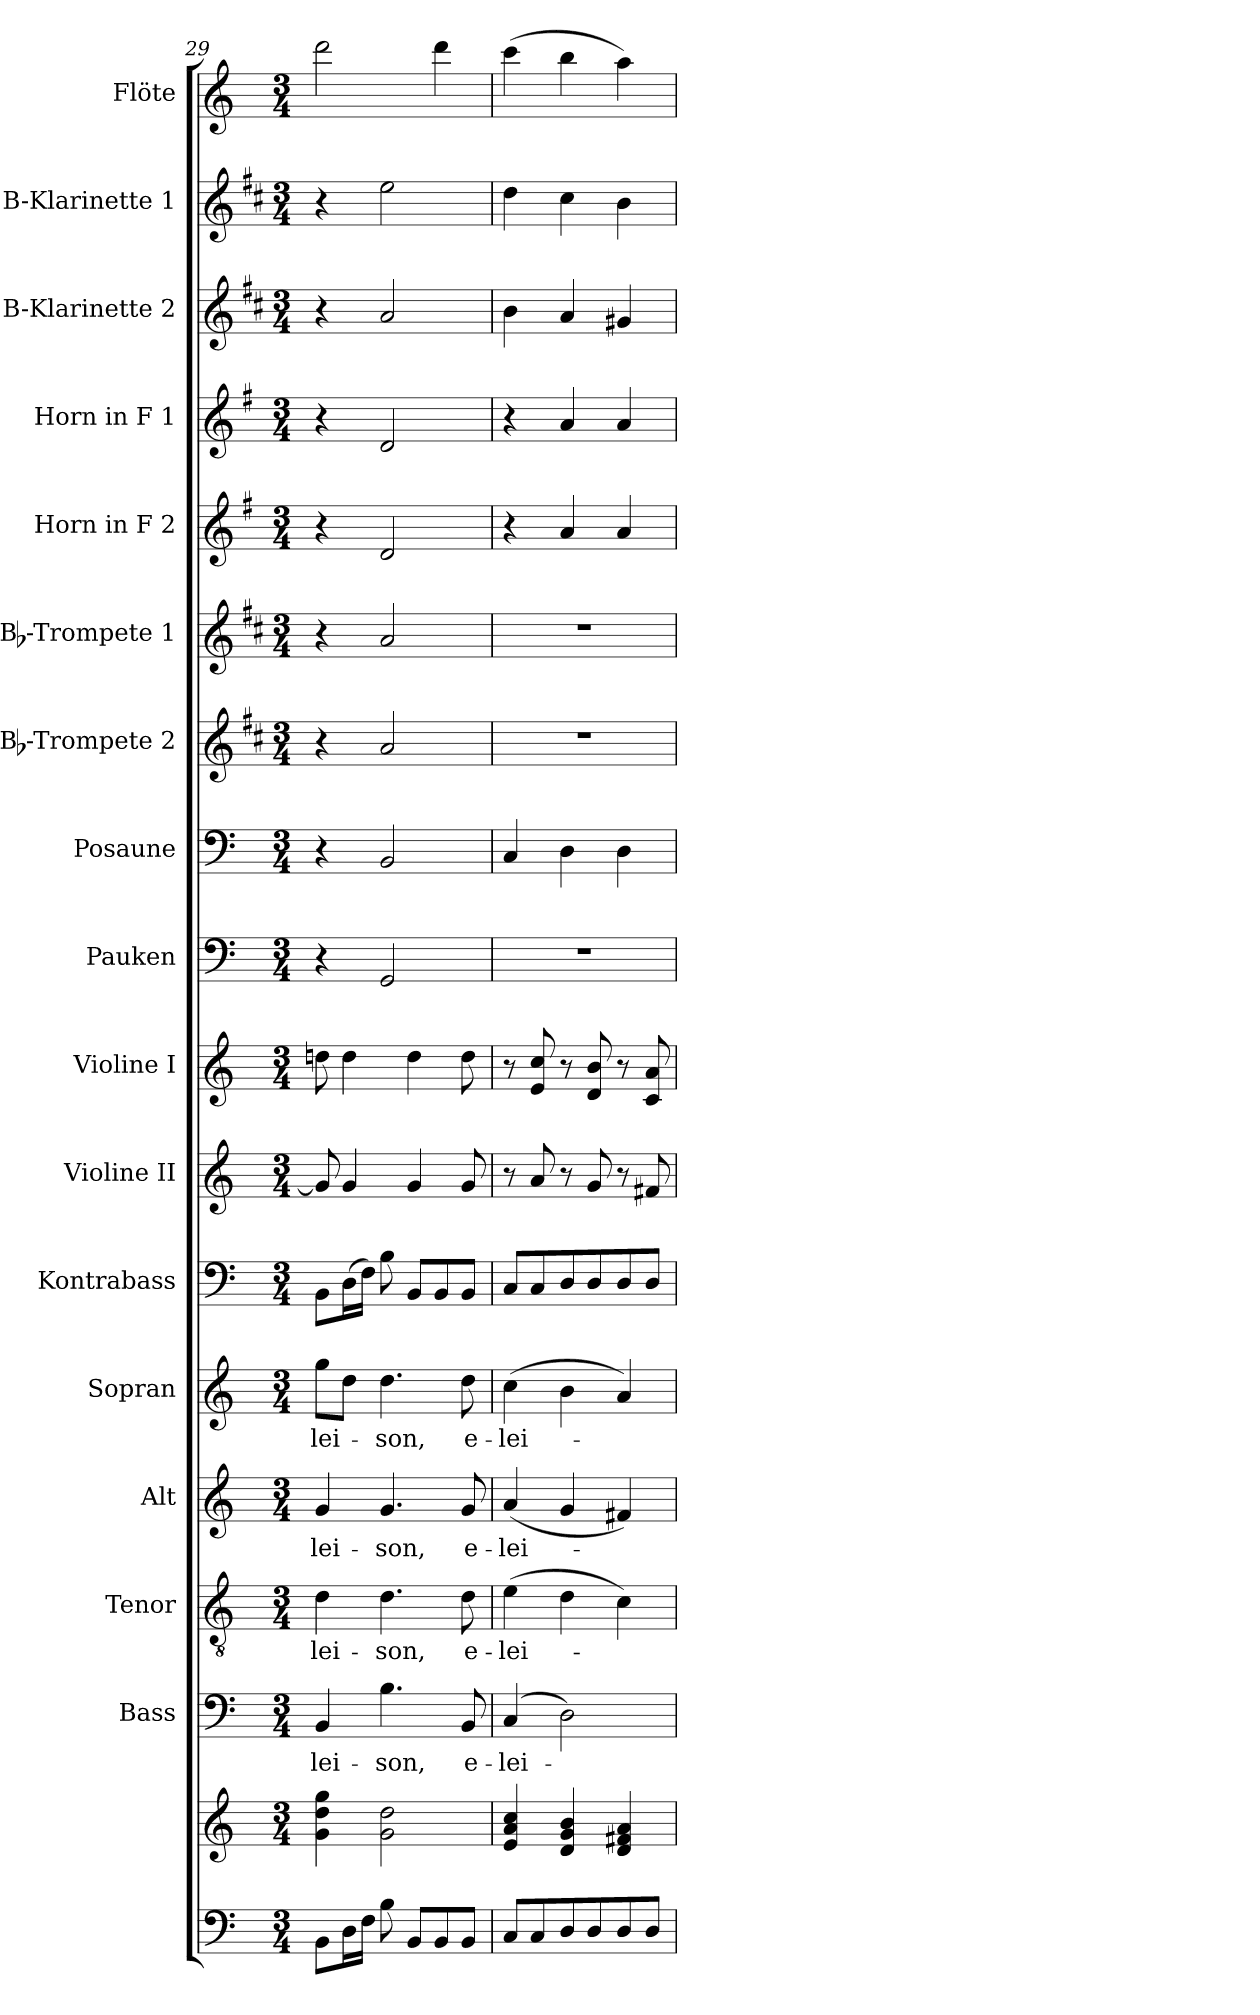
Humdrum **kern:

**kern	**kern	**kern	**text	**kern	**text	**kern	**text	**kern	**text	**kern	**kern	**kern	**kern	**kern	**kern	**kern	**kern	**kern	**kern	**kern	**kern
*part17	*part17	*part16	*part16	*part15	*part15	*part14	*part14	*part13	*part13	*part12	*part11	*part10	*part9	*part8	*part7	*part6	*part5	*part4	*part3	*part2	*part1
*staff18	*staff17	*staff16	*staff16	*staff15	*staff15	*staff14	*staff14	*staff13	*staff13	*staff12	*staff11	*staff10	*staff9	*staff8	*staff7	*staff6	*staff5	*staff4	*staff3	*staff2	*staff1
*	*	*I"Bass	*	*I"Tenor	*	*I"Alt	*	*I"Sopran	*	*I"Kontrabass	*I"Violine II	*I"Violine I	*I"Pauken	*I"Posaune	*I"Bb-Trompete 2	*I"Bb-Trompete 1	*I"Horn in F 2	*I"Horn in F 1	*I"B-Klarinette 2	*I"B-Klarinette 1	*I"Flöte
*	*	*I'B.	*	*I'T.	*	*I'A.	*	*I'S.	*	*I'Kb.	*I'Vl. II	*I'Vl. I	*I'Pk.	*I'Pos.	*I'Bb Trp. 2	*I'Bb Trp. 1	*I'Hrn. 2	*I'Hrn. 1	*I'B Kl. 2	*I'B Kl. 1	*I'Fl.
*clefF4	*clefG2	*clefF4	*	*clefGv2	*	*clefG2	*	*clefG2	*	*clefF4	*clefG2	*clefG2	*clefF4	*clefF4	*clefG2	*clefG2	*clefG2	*clefG2	*clefG2	*clefG2	*clefG2
*	*	*	*	*	*	*	*	*	*	*ITrd7c12	*	*	*	*	*ITrd1c2	*ITrd1c2	*ITrd4c7	*ITrd4c7	*ITrd1c2	*ITrd1c2	*
*k[]	*k[]	*k[]	*	*k[]	*	*k[]	*	*k[]	*	*k[]	*k[]	*k[]	*k[]	*k[]	*k[]	*k[]	*k[]	*k[]	*k[]	*k[]	*k[]
*C:	*C:	*C:	*	*C:	*	*C:	*	*C:	*	*C:	*C:	*C:	*C:	*C:	*C:	*C:	*C:	*C:	*C:	*C:	*C:
*M3/4	*M3/4	*M3/4	*	*M3/4	*	*M3/4	*	*M3/4	*	*M3/4	*M3/4	*M3/4	*M3/4	*M3/4	*M3/4	*M3/4	*M3/4	*M3/4	*M3/4	*M3/4	*M3/4
=29	=29	=29	=29	=29	=29	=29	=29	=29	=29	=29	=29	=29	=29	=29	=29	=29	=29	=29	=29	=29	=29
!	!	!	!LO:LY:b	!	!LO:LY:b	!	!LO:LY:b	!	!LO:LY:b	!	!	!	!	!	!	!	!	!	!	!	!
8BB\L	4g\ 4dd\ 4gg\	4BB/	-lei-	4d\	-lei-	4g/	-lei-	8gg\L	-lei-	8BBB\L	8g/]	8ddn\	4r	4r	4r	4r	4r	4r	4r	4r	2ddd\
16D\L	.	.	.	.	.	.	.	8dd\J	.	(>16DD\L	4g/	4dd\	.	.	.	.	.	.	.	.	.
16F\JJ	.	.	.	.	.	.	.	.	.	16FF\JJ)	.	.	.	.	.	.	.	.	.	.	.
!	!	!	!LO:LY:b	!	!LO:LY:b	!	!LO:LY:b	!	!LO:LY:b	!	!	!	!	!	!	!	!	!	!	!	!
8B\	2g\ 2dd\	4.B\	-son,	4.d\	-son,	4.g/	-son,	4.dd\	-son,	8BB\	.	.	2GG/	2BB/	2g/	2g/	2G/	2G/	2g/	2dd\	.
8BB/L	.	.	.	.	.	.	.	.	.	8BBB/L	4g/	4dd\	.	.	.	.	.	.	.	.	.
8BB/	.	.	.	.	.	.	.	.	.	8BBB/	.	.	.	.	.	.	.	.	.	.	4ddd\
!	!	!	!LO:LY:b	!	!LO:LY:b	!	!LO:LY:b	!	!LO:LY:b	!	!	!	!	!	!	!	!	!	!	!	!
8BB/J	.	8BB/	e-	8d\	e-	8g/	e-	8dd\	e-	8BBB/J	8g/	8dd\	.	.	.	.	.	.	.	.	.
!!LO:PB:g=z
=30	=30	=30	=30	=30	=30	=30	=30	=30	=30	=30	=30	=30	=30	=30	=30	=30	=30	=30	=30	=30	=30
!	!	!	!LO:LY:b	!	!LO:LY:b	!	!LO:LY:b	!	!LO:LY:b	!	!	!	!	!	!	!	!	!	!	!	!
8C/L	4e/ 4a/ 4cc/	(4C/	-lei-	(>4e\	-lei-	(<4a/	-lei-	(>4cc\	-lei-	8CC/L	8r	8r	2.r	4C/	2.r	2.r	4r	4r	4a\	4cc\	(>4ccc\
8C/	.	.	.	.	.	.	.	.	.	8CC/	8a/	8e/ 8cc/	.	.	.	.	.	.	.	.	.
8D/	4d/ 4g/ 4b/	2D\)	.	4d\	.	4g/	.	4b\	.	8DD/	8r	8r	.	4D\	.	.	4d/	4d/	4g/	4b\	4bb\
8D/	.	.	.	.	.	.	.	.	.	8DD/	8g/	8d/ 8b/	.	.	.	.	.	.	.	.	.
8D/	4d/ 4f#X/ 4a/	.	.	4c\)	.	4f#X/)	.	4a/)	.	8DD/	8r	8r	.	4D\	.	.	4d/	4d/	4f#X/	4a\	4aa\)
8D/J	.	.	.	.	.	.	.	.	.	8DD/J	8f#X/	8c/ 8a/	.	.	.	.	.	.	.	.	.
=	=	=	=	=	=	=	=	=	=	=	=	=	=	=	=	=	=	=	=	=	=
*-	*-	*-	*-	*-	*-	*-	*-	*-	*-	*-	*-	*-	*-	*-	*-	*-	*-	*-	*-	*-	*-
